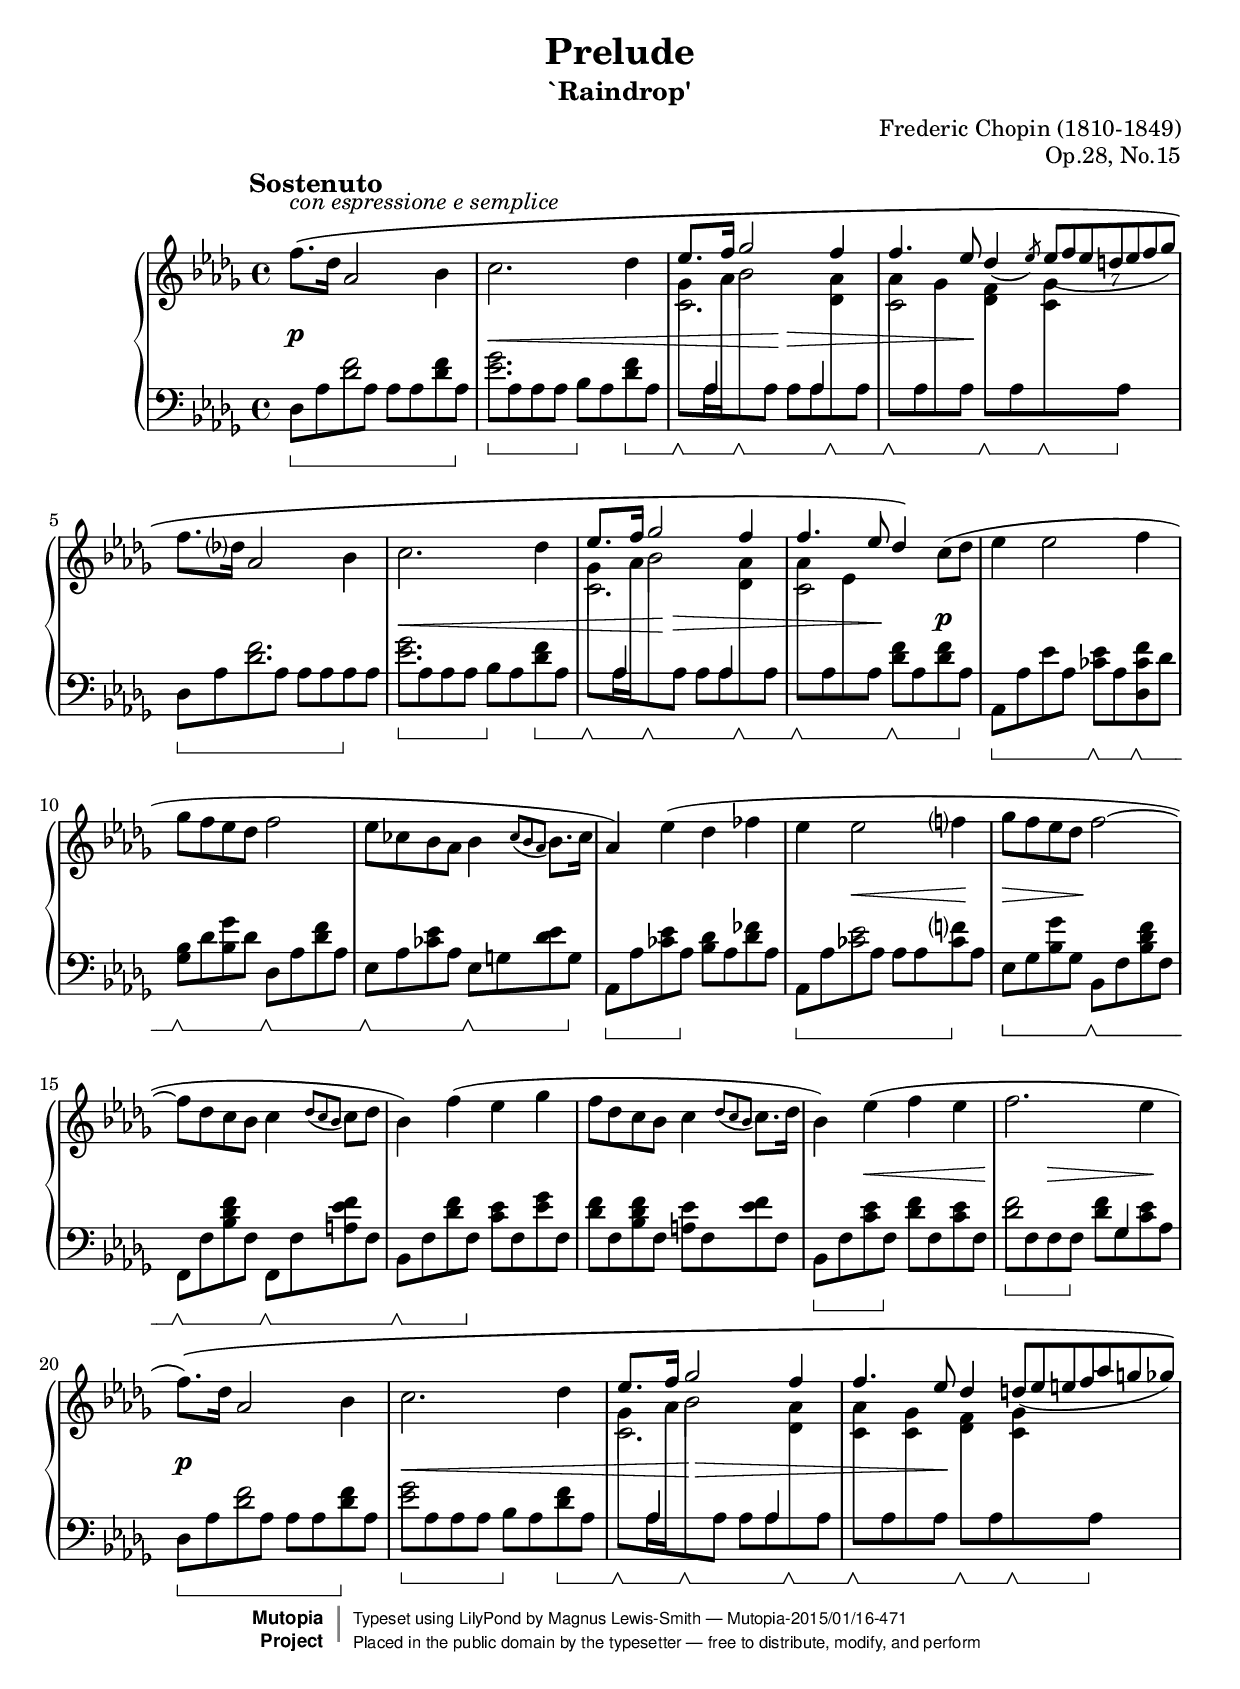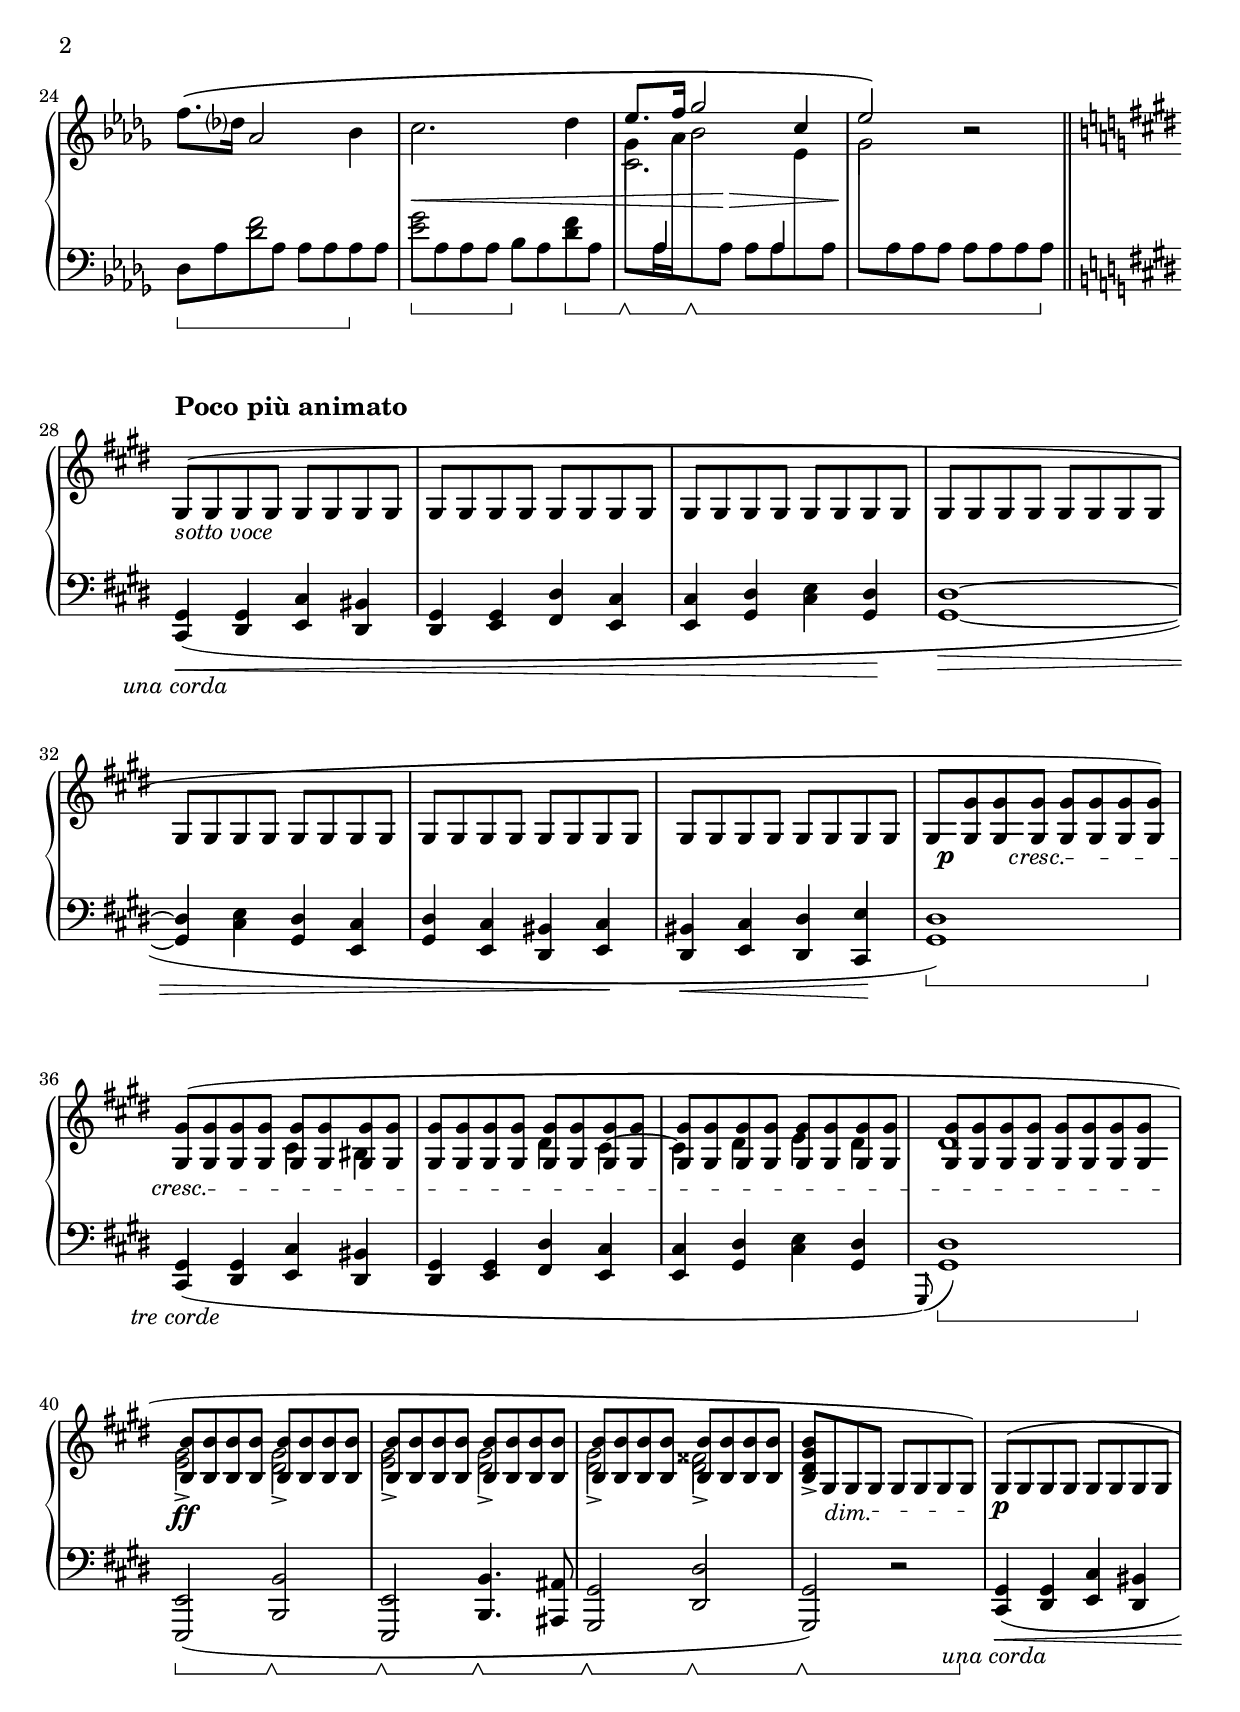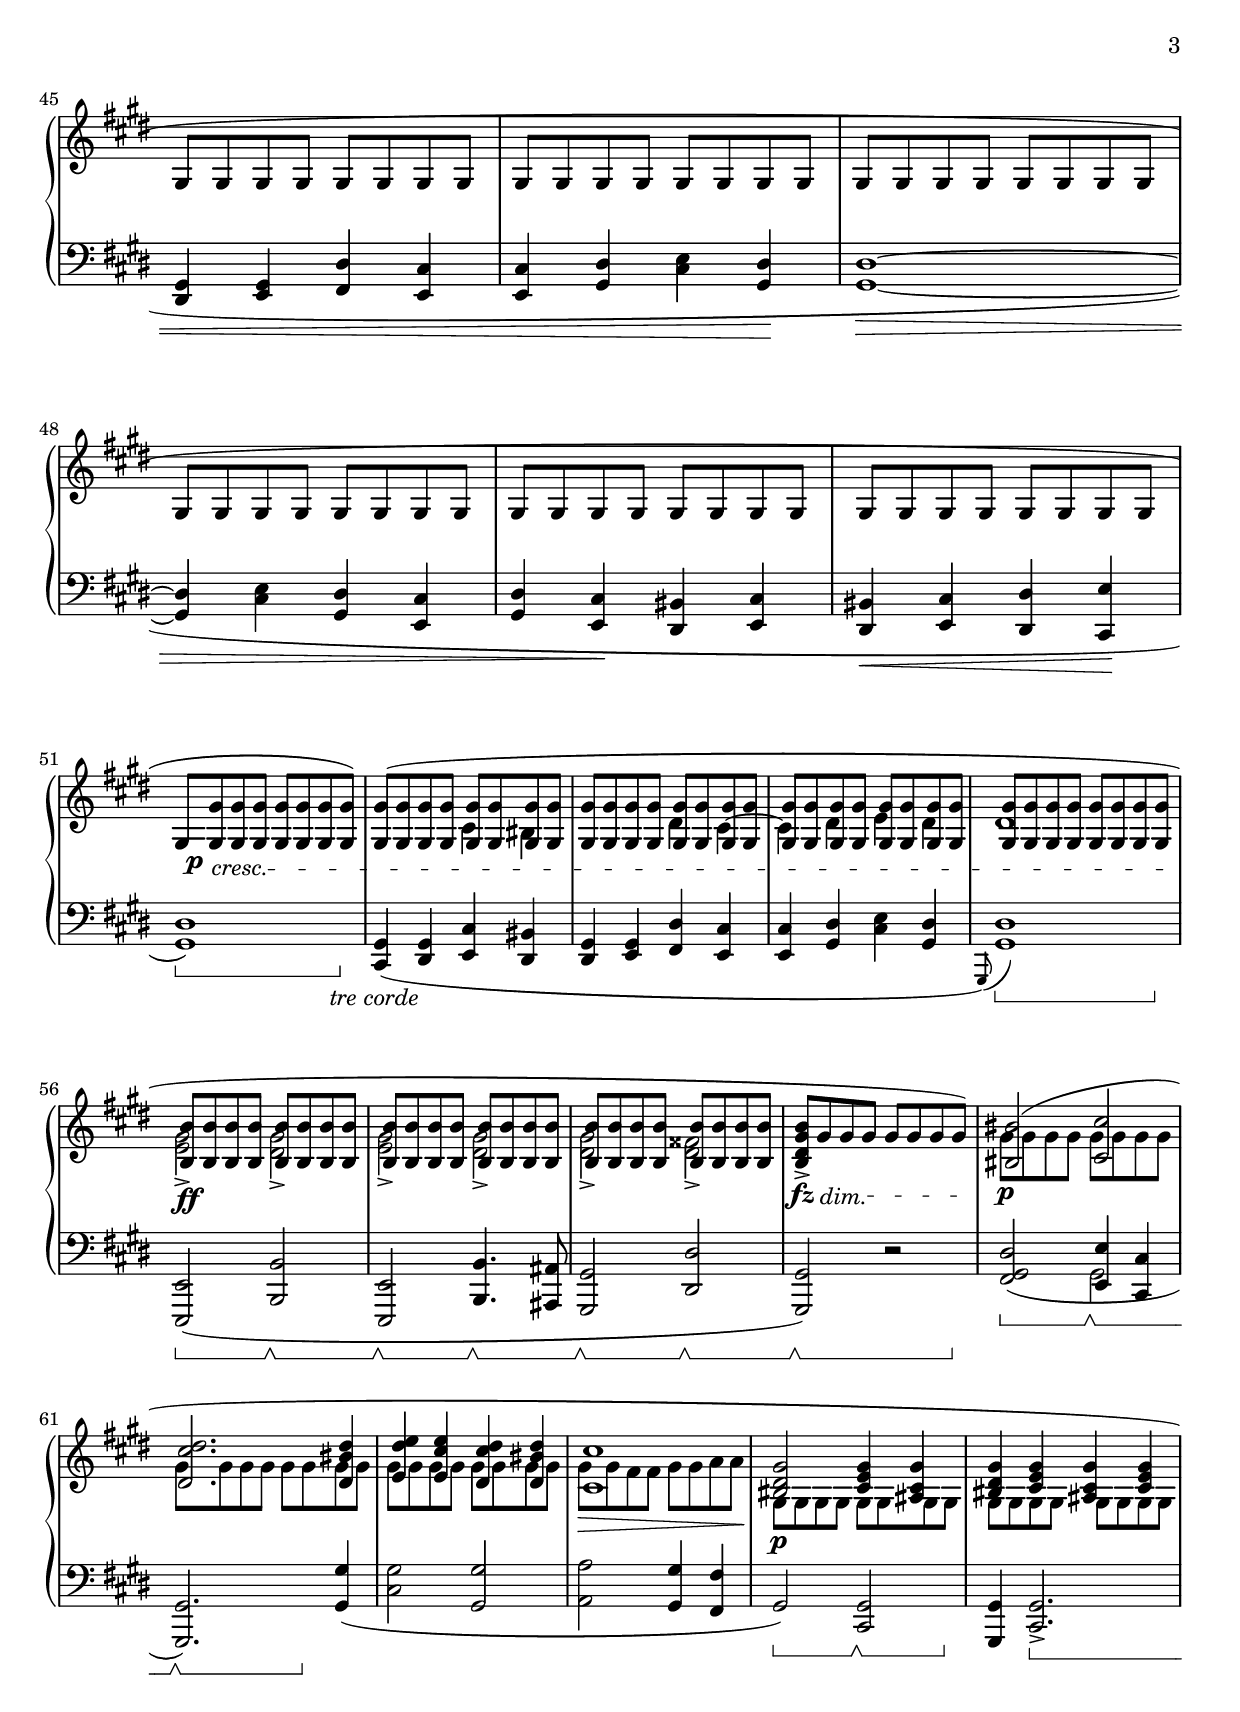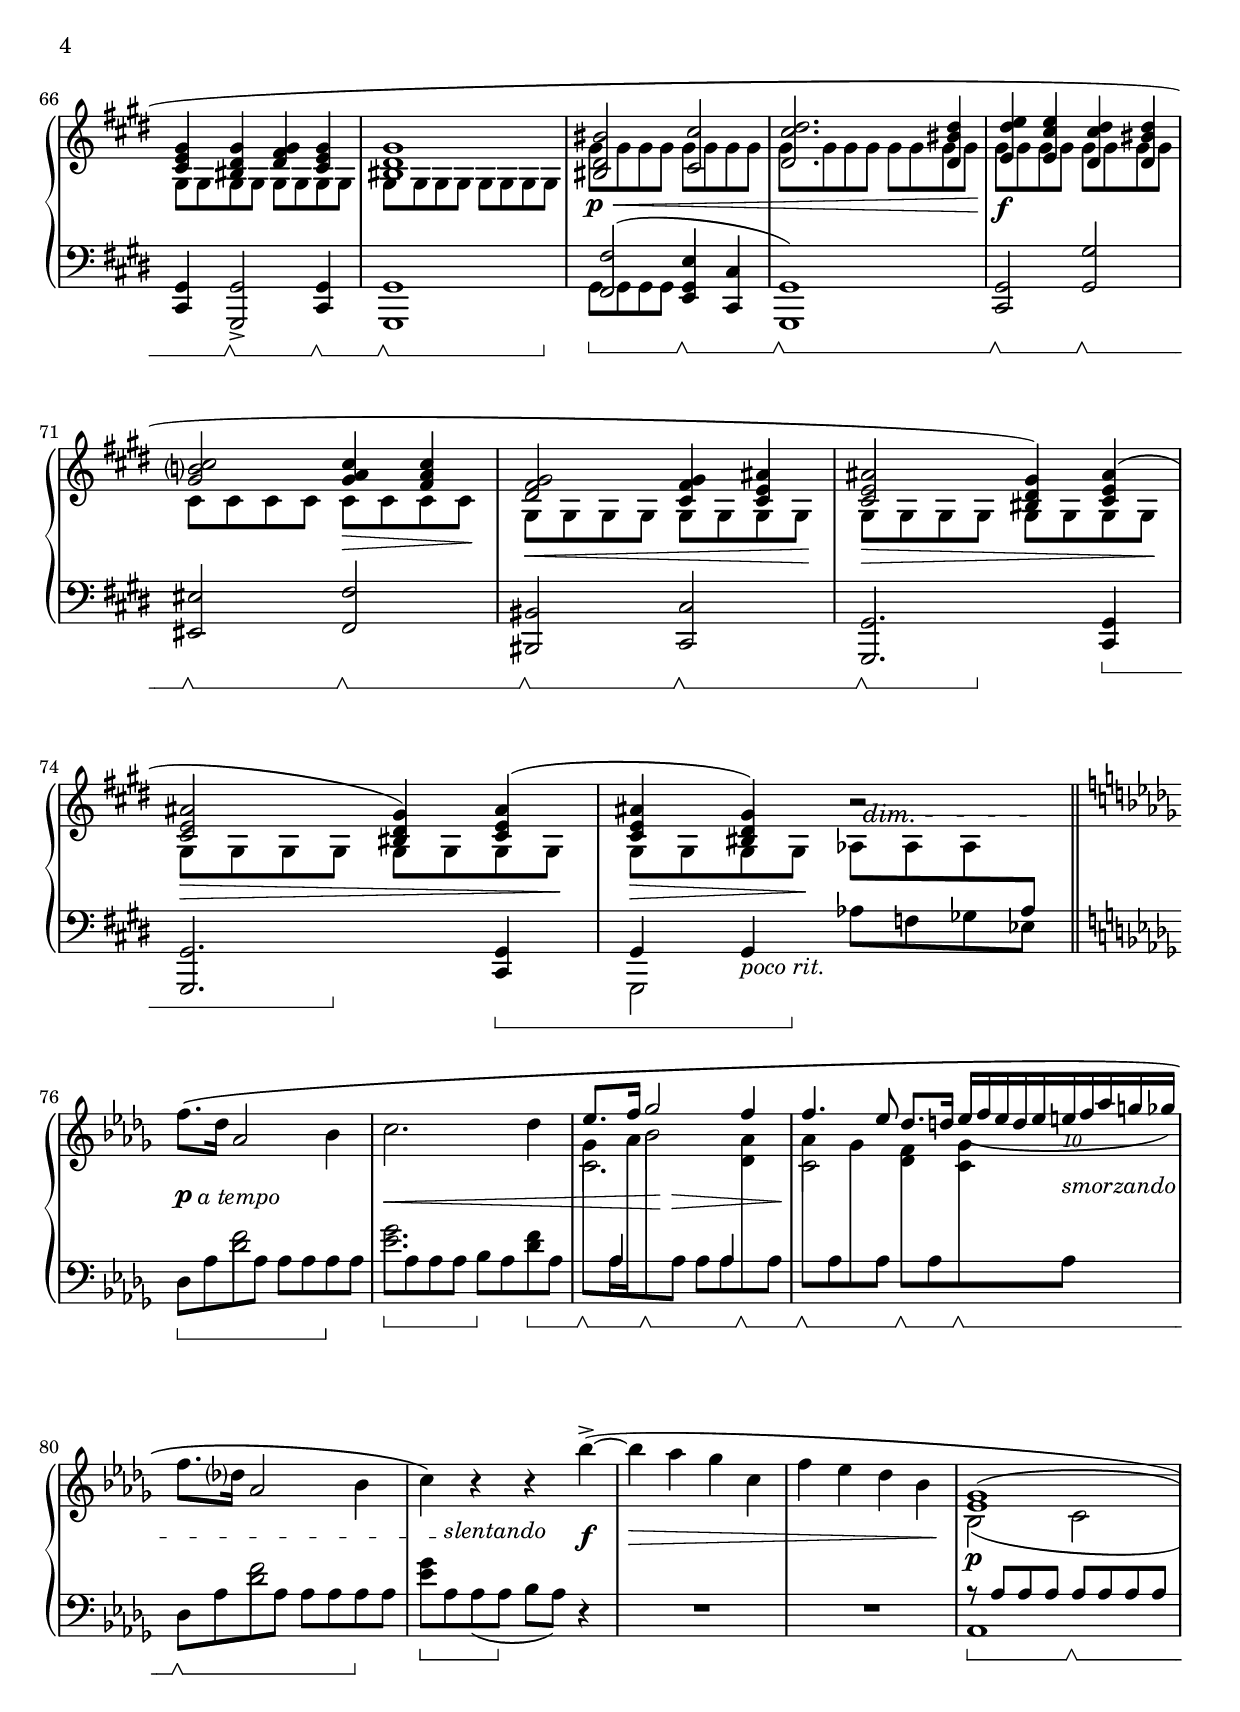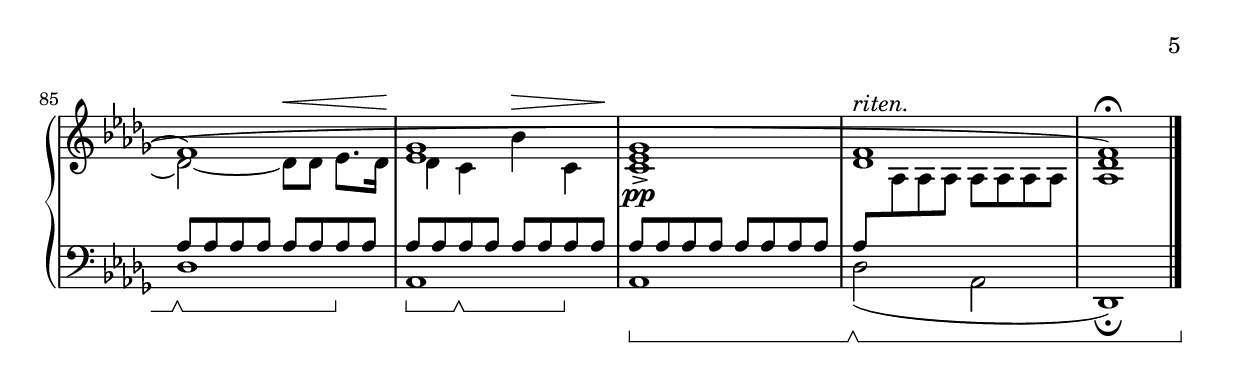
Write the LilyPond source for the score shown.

\version "2.18.2"

                    %                 "PRELUDE Op28 No15"
                    %                 by Frederic Chopin
                    %
                    %    Please see "header.ly" for more information

%#(set-default-paper-size "letter")

\include "english.ly"
\version "2.18.2"
\header {
                                % LILYPOND HEADERS
    %head =  "0.08 (12 Aug 2004)" 

    %%    dedication = "Dedication"
    title = "Prelude"
    subtitle = "`Raindrop'"
    %%    subsubtitle = "Subsubtitle"

    composer = "Frederic Chopin (1810-1849)"
    opus = "Op.28, No.15"

                                % LILYPOND FOOTERS


                                % MUTOPIA HEADERS
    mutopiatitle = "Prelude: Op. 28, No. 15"
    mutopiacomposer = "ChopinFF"
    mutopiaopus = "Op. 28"
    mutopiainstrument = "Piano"
    date = "1838/39"
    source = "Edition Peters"
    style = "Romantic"
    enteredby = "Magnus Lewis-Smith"
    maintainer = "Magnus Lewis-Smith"
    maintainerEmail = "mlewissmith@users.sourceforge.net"
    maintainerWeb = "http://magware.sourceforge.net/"
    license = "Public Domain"
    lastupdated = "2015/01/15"  %Update to LilyPond v2.18.2 (Javier Ruiz-Alma)

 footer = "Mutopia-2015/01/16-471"
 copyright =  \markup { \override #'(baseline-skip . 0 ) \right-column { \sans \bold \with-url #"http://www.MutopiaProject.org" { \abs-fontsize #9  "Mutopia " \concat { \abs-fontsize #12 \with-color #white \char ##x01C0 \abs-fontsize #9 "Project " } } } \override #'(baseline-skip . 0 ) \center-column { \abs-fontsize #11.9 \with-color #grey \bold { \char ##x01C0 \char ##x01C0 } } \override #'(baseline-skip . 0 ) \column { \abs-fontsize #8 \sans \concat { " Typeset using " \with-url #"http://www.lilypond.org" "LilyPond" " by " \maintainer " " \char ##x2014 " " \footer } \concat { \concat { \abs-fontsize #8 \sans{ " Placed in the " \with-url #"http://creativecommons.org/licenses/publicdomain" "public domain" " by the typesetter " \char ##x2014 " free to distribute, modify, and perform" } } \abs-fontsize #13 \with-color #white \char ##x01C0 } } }
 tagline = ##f
}


\paper {
    top-margin = 8 \mm
    bottom-margin = 10 \mm
    top-markup-spacing.basic-distance = #6
    markup-system-spacing.basic-distance = #8 %distance from header/title to 1st system
    top-system-spacing.basic-distance = #10 %dist. from top margin to system (no titles)
    system-system-spacing.basic-distance = #20  %fixed distance between systems
}



%{
BUGLIST
*	http: 
*	category:  projects/lily
*	group:     sources/lily/chopin_prelude_op28_no15


FEATURE REQUEST
*	http: 
*	category:  projects/lily
*	group:     sources/lily/chopin_prelude_op28_no15

LINKS
*       http: 
*	http: 
*	http: 
*	http: 
*	http: 
%}


\include "defs.ly"

\version "2.18.2"
\include "defs.ly"

sInull =  {
                                % section 1: 27 bars
    \repeat unfold 4 {\barRest|} \myBreak
    \repeat unfold 5 {\barRest|} \myBreak
    \repeat unfold 5 {\barRest|} \myBreak
    \repeat unfold 5 {\barRest|} \myBreak
    \repeat unfold 4 {\barRest|} \myBreak
    \repeat unfold 4 {\barRest|} \myBreak
}

sIrh =  \relative f'' {
    \clef treble
    \key df \major
    \time 4/4

                                % 1 - 4
    \posTxtScriptB
    f8.^\(^\txtSostenuto df16 af2 bf4 |
    c2. df4 |
    \stemUp
    ef8. f16 gf2 f4  |
    \hideTupletBracket
    f4. ef8 df4( \slashedGrace ef8) \tupletNumberDown \tuplet 7/2 { ef8[( f ef d8 ef f gf]) } |
    \showTupletBracket

                                % 5 - 8
    \stemNeutral
    f8. df16 af2 bf4 |
    c2. df4 |
    \stemUp
    ef8. f16 gf2 f4 |
    f4. ef8 df4\) \stemNeutral c8( df |

                                % 9 - 12
    ef4 ef2 f4 |
    gf8 f ef df f2 |
    ef8 cf bf af bf4 \appoggiatura {cf8[ bf af]} bf8. cf16 |
    af4) ef'( df ff |

                                % 13 - 16
    ef4 ef2 f4 |
    gf8 f ef df f2~ |
    f8 df c bf c4 \appoggiatura {df8[ c bf]} c8 df |
    bf4) f'( ef gf |

                                % 17 - 19
    f8 df c bf c4 \appoggiatura {df8[ c bf]} c8. df16 |
    bf4) ef( f ef |
    f2. ef4 |

                                % 20 - 23
    f8.)\( df16 af2 bf4 |
    c2. df4 |
    \stemUp
    ef8. f16 gf2 f4 |
    \hideTupletBracket
    f4. ef8 df4 \omit TupletNumber \tuplet 7/2 { d8([ ef e f af8 g gf)\)] } |
    \showTupletBracket

                                % 24 - 27
    \stemNeutral
    f8.\( df16 af2 bf4 |
    c2. df4 |
    \stemUp
    ef8. f16 gf2 c,4 |
    ef2\) r2 |

}

sIlh =  \relative df {
    \clef bass
    \key df \major
    \time 4/4

    \stemDown
                                % 1
    <<
        \stemDown
        { df8[ af' \ohh<df f> af] af af <df f> af } \\
        { s4 <df f>2 s4 }
    >> |

                                % 2
    <<
        \stemDown
        { \ohh<ef gf>8 af, af af bf af <df f> af } \\
        { <ef' gf>2. }
    >> |

                                % 3
    <<
        \relative gf' {
            \stemDown
            \beamFlattenB
            \csrh gf8[ \cslh af,16 \csrh af' \ohh bf8 \cslh af,]
            af8 af \csrh <df af'> \cslh af
        } \\
        \relative c'  { \stemDown \csrh c2. } \\ % [mils] expect warning: Too many clashing notecolumns
        \relative af  { \stemUp   s8 af4 s4 af} \\
        \relative bf' { \stemDown s4 \csrh \olu bf2 } \\
    >> |

                                % 4
    <<
        \stemDown
        { \csrh \beamFlattenA af8 \cslh af, \csrh gf' \cslh af, \csrh \beamFlattenA <df f> \cslh af \csrh <c gf'> \cslh af } \\
        { \csrh c2 } % [mils] expect warning: Too many clashing notecolumns
    >> |

                                % 5
    <<
        \stemDown
        { df,8 af' \ohh <df f> af af af af af }\\
        { s4 <df f>2. }
    >> |

                                % 6
    <<
        \stemDown
        { \ohh<ef gf>8 af, af af bf af <df f> af } \\
        { <ef' gf>2. }
    >> |

                                % 7
    <<
        \relative gf' {
            \stemDown
            \once\override Beam.damping = #2
            \csrh gf8[ \cslh af,16 \csrh af' \ohh bf8 \cslh af,]
            af8 af \csrh <df af'> \cslh af
        } \\
        \relative c'  { \stemDown \csrh c2. } \\ % [mils] expect warning: Too many clashing notecolumns
        \relative af  { \stemUp   s8 af4 s4 af} \\
        \relative bf' { \stemDown s4 \csrh \olu bf2 } \\
    >> |

                                % 8
    <<
        \stemDown
        { \csrh \beamFlattenA af8 \cslh af, \csrh ef' \cslh af, <df f> af <df f> af } \\
        { \csrh c2 } % [mils] expect warning: Too many clashing notecolumns
    >> |

                                % 9 - 12
    af,8 af' ef' af, <cf ef> af <df, cf' f> df' |
    <bf gf>8 df <bf gf'> df df, af' <df f> af |
    ef8 af <cf ef> af ef g <df' ef> g, |
    af,8 af' <cf ef> af <bf df> af <df ff> af |

                                % 13
    <<
        \stemDown
        { af,8 af' \ohh <cf ef> af af af <cf f> af } \\
        { s4 <cf ef>2 }
    >> |
                                % 14 - 16
    ef,8 gf <bf gf'> gf bf, f' <bf df f> f |
    f,8 f' <bf df f> f f, f' <a ef' f> f |
    bf,8 f' <df' f> f, <c' ef> f, <ef' gf> f, |

                                % 17 - 18
    <df' f>8 f, <bf df f> f <a ef'> f <ef' f> f, |
    bf,8 f' <c' ef> f, <df' f> f, <c' ef> f, |

                                % 19
    <<
        \stemDown
        { \ohh <df' f>8 f, f f <df' f> gf, <c ef> af } \\
        { <df f>2 s8 \stemUp gf,4 }
    >>

                                % 20
    <<
        \stemDown
        { df8 af' \ohh <df f> af af af <df f> af } \\
        { s4 <df f>2}
    >> |

                                % 21
    <<
        \stemDown
        { \ohh <ef gf>8 af, af af bf af <df f> af } \\
        { <ef' gf>2 }
    >> |

                                % 22
    <<
        \relative gf' {
            \stemDown
            \once\override Beam.damping = #2
            \csrh gf8[ \cslh af,16 \csrh af' \ohh bf8 \cslh af,]
            af8 af \csrh <df af'> \cslh af
        } \\
        \relative c'  { \stemDown \csrh c2. } \\ % [mils] expect warning: Too many clashing notecolumns
        \relative af  { \stemUp   s8 af4 s4 af} \\
        \relative bf' { \stemDown s4 \csrh \olu bf2 } \\
    >> |

                                % 23
    \csrh \beamFlattenA <c af'>8 \cslh af \csrh <c gf'> \cslh af \csrh \beamFlattenA <df f> \cslh af \csrh <c gf'> \cslh af |

                                % 24
    <<
        \stemDown
        { df,8 af' \ohh <df f> af af af af af } \\
        { s4 <df f>2}
    >> |

                                % 25
    <<
        \stemDown
        { \ohh <ef gf>8 af, af af bf af <df f> af } \\
        { <ef' gf>2 }
    >> |

                                % 26
    <<
        \relative gf' {
            \stemDown
            \once\override Beam.damping = #2
            \csrh gf8[ \cslh af,16 \csrh af' \ohh bf8 \cslh af,]
            af8 af \csrh ef' \cslh af,
        } \\
        \relative c'  { \stemDown \csrh c2. } \\ % [mils] expect warning: Too many clashing notecolumns
        \relative af  { \stemUp   s8 af4 s4 af} \\
        \relative bf' { \stemDown s4 \csrh \olu bf2 } \\
    >> |

                                % 27
    <<
        \stemDown
        \once\override Beam.damping = #4
        { \csrh \ohh gf8 \cslh af, af af af af af af } \\
        { \csrh gf'2 } % [mils] expect warning: Too many clashing notecolumns
    >> |
}

sIsustain =  {
                                % 1 - 4
    \sd s8 s s s s s \su |
    \sd s s s \su s \sd s |
    \sud s \sud s s s \sud s |
    \sud s s s \sud s \sud \su |

                                % 5 - 8
    \sd s s s s s \su s |
    \sd s s s \su s \sd s |
    \sud s \sud s s s \sud s |
    \sud s s s \sud s s \su |

                                % 9 - 12
    \sd s s s \sud s \sud s |
    \sud s s s \sud s s s |
    \sud s s s \sud s s \su |
    \sd s s \su s s s s |

                                % 13 - 16
    \sd s s s s s \su s |
    \sd s s s \sud s s s |
    \sud s s s \sud s s s |
    \sud s s \su s s s s |

                                % 17 - 19
    \barRest |
    \sd s8 s \su s s s s |
    \sd s s \su s s s s |

                                % 20 - 23
    \sd s8 s s s s \su s |
    \sd s s s \su s \sd s |
    \sud s \sud s s s \sud s |
    \sud s s s \sud s \sud \su |

                                % 24 - 27
    \sd s s s s s \su s |
    \sd s s s \su s \sd s |
    \sud s \sud s s s s s |
    s s s s s s s \su |
}

sIdyn =  {
                                % 1 - 4
    \posDynTxtA s8\p s s s s s s s |
    s8\< s s s s s s s |
    s s s s\! s\> s s s |
    s s s s\! s s s s|

                                % 5 - 8
    \barRest |
    s8\< s s s s s s s |
    s s s\! s\> s s s s |
    s s s s\! s s \posDynTxtA s\p s |

                                % 9 - 12
    \barRest |
    \barRest |
    \barRest |
    \barRest |

                                % 13 - 16
    s8 s s\< s s s s\! s |
    s\> s s s\! s s s s |
    \barRest |
    \barRest |

                                % 17 - 20
    \barRest |
    s8 s s\< s s s s s |
    s\! s s\> s s s s\! s |
    \posDynTxtA s\p s s s s s s s|

                                % 21 - 24
    s8\< s s s s s s s |
    s s s\!\> s s s s s |
    s s s s\! s s s s |
    \barRest |

                                % 25 - 27
    s8\< s s s s s s s |
    s s s s\> s s s s |
    s\! s s s s s s s|
}

\version "2.18.2"
\include "defs.ly"

sIInull =  {
    \repeat unfold 4 {\barRest|} \myBreak % 28 - 31
    \repeat unfold 4 {\barRest|} \myBreak % 32 - 35
    \repeat unfold 4 {\barRest|} \myBreak % 36 - 39
    \repeat unfold 5 {\barRest|} \myBreak % 40 - 44
    \repeat unfold 6 {\barRest|} \myBreak % 45 - 50
    \repeat unfold 5 {\barRest|} \myBreak % 51 - 55
    \repeat unfold 5 {\barRest|} \myBreak % 56 - 60
    \repeat unfold 5 {\barRest|} \myBreak % 61 - 65
    \repeat unfold 5 {\barRest|} \myBreak % 66 - 70
    \repeat unfold 5 {\barRest|} \myBreak % 71 - 75
}

% right-hand upper voice
sIIrhI =  {
    \relative gs {
        \key cs \minor
        \slurUp

                                % 28 - 31
        gs8^\markup{\bold\large "Poco più animato"}( gs gs gs gs gs gs gs |
        gs8 gs gs gs gs gs gs gs |
        gs8 gs gs gs gs gs gs gs |
        gs8 gs gs gs gs gs gs gs |

                                % 32 - 35
        gs8 gs gs gs gs gs gs gs |
        gs8 gs gs gs gs gs gs gs |
        gs8 gs gs gs gs gs gs gs |
        gs8 <gs gs'> <gs gs'> <gs gs'> <gs gs'> <gs gs'> <gs gs'> <gs gs'>) |

                                % 36 - 39
        <gs gs'>( <gs gs'> <gs gs'> <gs gs'> <gs gs'> <gs gs'> <gs gs'> <gs gs'> |
        <gs gs'> <gs gs'> <gs gs'> <gs gs'> <gs gs'> <gs gs'> <gs gs'> <gs gs'> |
        <gs gs'> <gs gs'> <gs gs'> <gs gs'> <gs gs'> <gs gs'> <gs gs'> <gs gs'> |
        <gs gs'> <gs gs'> <gs gs'> <gs gs'> <gs gs'> <gs gs'> <gs gs'> <gs gs'> |

                                % 40 - 43
        <b b'> <b b'> <b b'> <b b'> <b b'> <b b'> <b b'> <b b'> |
        <b b'> <b b'> <b b'> <b b'> <b b'> <b b'> <b b'> <b b'> |
        <b b'> <b b'> <b b'> <b b'> <b b'> <b b'> <b b'> <b b'> |
        <b ds gs b>_> gs gs gs gs gs gs gs) |

                                % 44 - 47
        gs8( gs gs gs gs gs gs gs |
        gs8 gs gs gs gs gs gs gs |
        gs8 gs gs gs gs gs gs gs |
        gs8 gs gs gs gs gs gs gs |

                                % 48 - 51
        gs8 gs gs gs gs gs gs gs |
        gs8 gs gs gs gs gs gs gs |
        gs8 gs gs gs gs gs gs gs |
        gs8 \ignoreClash <gs gs'> <gs gs'> <gs gs'> <gs gs'> <gs gs'> <gs gs'> <gs gs'>) |

                                % 52 - 55
        <gs gs'>( <gs gs'> <gs gs'> <gs gs'> <gs gs'> <gs gs'> <gs gs'> <gs gs'> |
        <gs gs'> <gs gs'> <gs gs'> <gs gs'> <gs gs'> <gs gs'> <gs gs'> <gs gs'> |
        <gs gs'> <gs gs'> <gs gs'> <gs gs'> <gs gs'> <gs gs'> <gs gs'> <gs gs'> |
        <gs gs'> <gs gs'> <gs gs'> <gs gs'> <gs gs'> <gs gs'> <gs gs'> \ignoreClash <gs gs'> |

                                % 56 - 59
        <b b'> <b b'> <b b'> <b b'> <b b'> <b b'> <b b'> <b b'> |
        <b b'> <b b'> <b b'> <b b'> <b b'> <b b'> <b b'> <b b'> |
        <b b'> <b b'> <b b'> <b b'> <b b'> <b b'> <b b'> <b b'> |
        <b ds gs b>_> gs' gs gs gs gs gs gs) |

                                % 60 - 63
        <bs bs,>2( <cs cs,> |
        <ds cs ds,>2. <ds bs ds,>4 |
        <e ds e,>4 <e cs e,> <ds cs ds,> <ds bs ds,> |
        <cs cs,>1 |

                                % 64 - 67
        <bs, ds gs>2 <cs e gs>4 <as cs gs'> |
        <bs ds gs>4 <cs e gs> <as cs gs'> <cs e gs> |
        <cs e gs> <bs ds gs> <ds fs gs> <cs e gs> |
        <bs ds gs>1 |

                                % 68 - 71
        <bs ds bs'>2 <cs cs'> |
        <ds cs' ds>2. <ds bs' ds>4 |
        <e ds' e>4 <e cs' e> <ds cs' ds> <ds bs' ds> |
        <gs b cs>2 <gs a cs>4 <fs a cs> |

                                % 72 - 75
        <ds fs gs>2 <cs fs gs>4 <cs e as> |
        <cs e as>2 <bs ds gs>4) <cs e as>( |
        <cs e as>2 <bs ds gs>4) <cs e as>( |
        <cs e as> <bs ds gs>) b'2\rest
    }
}


% right-hand lower voice
sIIrhII =  {
    \relative cs' {
        \key cs \minor
        \stemDown
        \slurDown
                                % 28 - 31
        \barRest |
        \barRest |
        \barRest |
        \barRest |

                                % 32 - 35
        \barRest |
        \barRest |
        \barRest |
        \barRest |

                                % 36 - 39
        s4 s cs bs |
        s s ds cs~ |
        cs ds e ds |
        ds1 |

                                % 40 - 43
        <e gs>2_> <ds gs>_> |
        <e gs>_> <ds gs>_> |
        <ds gs>_> <ds fss>_> |
        \barRest |

                                % 44 - 47
        \barRest |
        \barRest |
        \barRest |
        \barRest |

                                % 48 - 51
        \barRest |
        \barRest |
        \barRest |
        \barRest |

                                % 52 - 55
        s4 s cs bs |
        s s ds cs~ |
        cs ds e ds |
        ds1 |

                                % 56 - 59
        <e gs>2_> <ds gs>_> |
        <e gs>_> <ds gs>_> |
        <ds gs>_> <ds fss>_> |
        \barRest |

                                % 60 - 63
        \override Beam.positions = #'(-5 . -5)
        gs8 gs gs gs gs gs gs gs |
        gs8 gs gs gs gs gs gs gs |
        gs8 gs gs gs gs gs gs gs |
        gs gs fs fs gs gs a a |
        \revert Beam.positions

                                % 64 - 67
        gs,8 gs gs gs gs gs gs gs |
        gs gs gs gs gs gs gs gs |
        gs gs gs gs gs gs gs gs |
        gs gs gs gs gs gs gs gs |

                                % 68 - 71
        \override Beam.positions = #'(-5 . -5)
        gs'8 gs gs gs gs gs gs gs |
        gs gs gs gs gs gs gs gs |
        gs gs gs gs gs gs gs gs |
        \revert Beam.positions
        cs, cs cs cs cs cs cs cs |

                                % 72 - 75
        gs8 gs gs gs gs gs gs gs |
        gs gs gs gs gs gs gs gs |
        gs gs gs gs gs gs gs gs |
        gs gs gs gs {
            \dynamicUp
            \set decrescendoText = \markup { \italic "dim." }
            \set decrescendoSpanner = #'text
            \once \override DynamicTextSpanner.extra-offset = #'( 1.3 . -6.1)
            af[\> af af \cslh \stemUp af\!]
        }|
    }
}


sIIrh =   {
    <<
        { \context Voice = "upper" {\sIIrhI} } \\
        { \context Voice = "lower" {\sIIrhII} }
    >>
}

sIIdyn =   {
                                % 28 - 31
    \context Voice = "upper" { s8_\markup{\italic "sotto voce"} s s s s s s s | }
    \barRest |
    \barRest |
    \barRest |

                                % 32 - 35
    \barRest |
    \barRest |
    \barRest |
    \context Voice = "lower" {
       
        %% transparent note to align "cresc" correctly
        \ohnu gs8\p s \ohnu \setCrescSpanner gs\startTextSpan s s s s s | % [mils] expect warning: Too many clashing notecolumns
    }

                                % 36 - 39
    \barRest |
    \barRest |
    \barRest |
    \context Voice = "lower" { s8 s s s s s s \ohnu gs\stopTextSpan | } % [mils] expect warning: Too many clashing notecolumns

                                % 40 - 43
    \context Voice = "lower" { s8\ff s s s s s s s | }
    \barRest |
    \barRest |

    \context Voice = "upper" {
        \setDimSpanner
        s8 s\startTextSpan s s s s s s\stopTextSpan |
    }

                                % 44 - 47
    \context Voice = "upper" { s8\p s s s s s s s | }
    \barRest |
    \barRest |
    \barRest |

                                % 48 - 51
    \barRest |
    \barRest |
    \barRest |

    \context Voice = "lower" {
        %% transparent note to align "cresc" correctly
        \ohnu gs8\p \ohnu gs\startTextSpan s s s s s s | % [mils] expect warning: Too many clashing notecolumns
    }
                                % 52 - 55
    \barRest |
    \barRest |
    \barRest |
    \context Voice = "lower" { s8 s s s s s s \ohnu gs\stopTextSpan | } % [mils] expect warning: Too many clashing notecolumns

                                % 56 - 59
    \context Voice = "upper" { s8\ff s s s s s s s | }
    \barRest |
    \barRest |
    \context Voice = "upper" {
        \crescTextCresc
        s8\fz \setDimSpanner  s_\startTextSpan s s s s s s\stopTextSpan |
    }

                                % 60 - 63
    \context Voice = "lower" { s\p s s s s s s s | }
    \barRest |
    \barRest |
    \context Voice = "lower" { s8\> s s s s s s s\! | }

                                % 64 - 67
    \context Voice = "lower" { s8\p s s s s s s s | }
    \barRest |
    \barRest |
    \barRest |

                                % 68 - 71
    \context Voice = "lower" {
        s8\p\< s s s s s s s |
        s s s s s s s s\! |
        s\f s s s s s s s |
        s s s s s\> s s s\! |
    }

                                % 72 - 75
    \context Voice = "lower" {
        s8\< s s s s s s s\! |
        s\> s s s s s s s\! |
        s\> s s s s s s s\! |
        s\> s s s\! s s s s |
    }
}

% left-hand
sIIlh =  \relative gs, {
    \key cs \minor
    \slurDown

                                % 28 - 31
    \once\override Slur.height-limit = #3
    <gs cs,>4\<( <gs ds> <cs e,> <bs ds,> |
    <gs ds> <gs e> <ds' fs,> <cs e,> |
    <cs e,> <ds gs,> <e cs> <ds gs,>\! |
    <ds gs,>1\>~ |

                                % 32 - 35
    <ds gs,>4 <e cs> <ds gs,> <cs e,> |
    <ds gs,> <cs e,> <bs ds,> <cs e,>\! |
    <bs ds,>\< <cs e,> <ds ds,> <e cs,>\! |
    <ds gs,>1) |

                                % 36 - 39
    <gs, cs,>4( <gs ds> <cs e,> <bs ds,> |
    <gs ds> <gs e> <ds' fs,> <cs e,> |
    <cs e,> <ds gs,> <e cs> <ds gs,> |
    \appoggiatura gs,,8) <ds'' gs,>1 |

                                % 40 - 43
    <e, e,>2( <b' b,> |
    <e, e,> <b' b,>4. <as as,>8 |
    <gs gs,>2 <ds' ds,> |
    <gs, gs,>) r2 |

                                % 44 - 47
    <gs cs,>4\<( <gs ds> <cs e,> <bs ds,> |
    <gs ds> <gs e> <ds' fs,> <cs e,> |
    <cs e,> <ds gs,> <e cs> <ds gs,>\! |
    <ds gs,>1\>~ |

                                % 48 - 51
    <ds gs,>4 <e cs> <ds gs,> <cs e,> |
    <ds gs,> <cs e,>\! <bs ds,> <cs e,> |
    <bs ds,>\< <cs e,> <ds ds,> <e cs,>\! |
    <ds gs,>1) |

                                % 52 - 55
    <gs, cs,>4( <gs ds> <cs e,> <bs ds,> |
    <gs ds> <gs e> <ds' fs,> <cs e,> |
    <cs e,> <ds gs,> <e cs> <ds gs,> |
    \appoggiatura gs,,8) <ds'' gs,>1 |

                                % 56 - 59
    <e, e,>2( <b' b,> |
    <e, e,> <b' b,>4. <as as,>8 |
    <gs gs,>2 <ds' ds,> |
    <gs, gs,>) r2 |

                                % 60 - 63
    <fs gs ds'>2( << { <e e'>4 <cs cs'> } \\
                    { gs'2 } >> |
    <gs gs,>2.) <gs gs'>4( |
    <cs gs'>2 <gs gs'> |
    <a a'> <gs gs'>4 <fs fs'> |

                                % 64 - 67
    gs2) <gs cs,> |
    <gs gs,>4 <gs cs,>2._> |
    <gs cs,>4 <gs gs,>2_> <gs cs,>4 |
    <gs gs,>1 |

                                % 68 - 71
    << { <fs fs'>2( <e gs e'>4 <cs cs'> | <gs gs'>1) } \\
       { gs'8 gs gs gs } >>  |
    <gs cs,>2 <gs gs'> |
    <es es'>2 <fs fs'> |

                                % 72 - 75
    <bs bs,>2 <cs cs,> |
    <gs gs,>2. <gs cs,>4 |
    <gs gs,>2. <gs cs,>4 |
    << { gs4
         \once\override TextScript.staff-padding = #0
         gs_\markup{\italic "poco rit."} } \\
       { gs,2 } >> af''8[ f gf ef] |
}

% sustain
sIIsustain =  {
                                % 28 - 31
    s8\unaCorda s s s s s s s |
    \barRest |
    \barRest |
    \barRest |
                                % 32 - 35
    \barRest |
    \barRest |
    \barRest |
    \sd s8 s s s s s \su |
                                % 36 - 39
    s8\treCorde s s s s s s s |
    \barRest |
    \barRest |
    \sd s8 s s s s s \su |

                                % 40 - 43
    \sd s s s \sud s s s |
    \sud s s s \sud s s s |
    \sud s s s \sud s s s |
    \sud s s s s s s \su |

                                % 44 - 47
    s8\unaCorda s s s s s s s |
    \barRest |
    \barRest |
    \barRest |

                                % 48 - 51
    \barRest |
    \barRest |
    \barRest |
    \sd s8 s s s s s \su |
                                % 52 - 55
    s8\treCorde s s s s s s s |
    \barRest |
    \barRest |
    \sd s8 s s s s s \su |

                                % 56 - 59
    \sd s s s \sud s s s |
    \sud s s s \sud s s s |
    \sud s s s \sud s s s |
    \sud s s s s s s \su |

                                % 60 - 63
    \sd s s s \sud s s s |
    \sud s s s s \su s s |
    \barRest |
    \barRest |

                                % 64 - 67
    \sd s s s \sud s s \su |
    s s \sd s s s s s |
    s s \sud s s s \sud s |
    \sud s s s s s s \su |

                                % 68 - 71
    \sd s s s \sud s s s |
    \sud s s s s s s s |
    \sud s s s \sud s s s |
    \sud s s s \sud s s s |

                                % 72 - 75
    \sud s s s \sud s s s |
    \sud s s \su s s \sd s |
    s s s \su s s \sd s |
    s s s \su s s s s |

}

\version "2.18.2"
\include "defs.ly"

sIIInull =  {
    \repeat unfold 4 {\barRest|} \myBreak
    \repeat unfold 5 {\barRest|} \myBreak
    \repeat unfold 5 {\barRest|} \myBreak
}


sIIIrh =   \context Voice = "vIIIrh" {
    \relative f''{
        \key df \major

                                % 76 - 79
        f8.\( df16 af2 bf4 |
        c2. df4 |
        \stemUp
        ef8. f16 gf2 f4 |
        f4. ef8 df8. d16 \tupletNumberDown \tuplet 10/4 { ef16( f ef d ef e f af g gf) } |

                                % 80 - 83
        \stemNeutral
        f8. df16 af2 bf4 |
        c4\) r r
        bf'^>(~ |
        bf af gf c, |
        f ef df bf |

                                % 84 - 87
        << { <gf ef>1( | f) | <ef gf>1 | <ef gf> } \\
           \context Voice = "vIIIrhLOWER" {
               \stemDown\slurDown\tieDown
               bf2( c | df)~ df8[ df] ef8.[ df16] | df4 c bf' c, | c1_>
           } >> |

                                % 88 - 89
        \override TextScript.staff-padding = #0
        <df f>1 |
        \revert TextScript.staff-padding
        <af df f>)\fermata |
    }
}

sIIIlh =  \relative df {
    \key df \major

    \stemDown
                                % 76
    <<
        \stemDown
        { df8[ af' \ohh<df f> af] af af af af } \\
        { s4 <df f>2 s4 }
    >> |

                                % 77
    <<
        \stemDown
        { \ohh<ef gf>8 af, af af bf af <df f> af } \\
        { <ef' gf>2. }
    >> |

                                % 78
    <<
        \relative gf' {
            \stemDown
            \beamFlattenB
            \csrh gf8[ \cslh af,16 \csrh af' \ohh bf8 \cslh af,]
            af8 af \csrh <df af'> \cslh af
        } \\
        \relative c'  { \stemDown \csrh \ignoreClash c2. } \\ % [mils] expect warning: Too many clashing notecolumns
        \relative af  { \stemUp   s8 af4 s4 af} \\
        \relative bf' { \stemDown s4 \csrh \olu bf2 } \\
    >> |

                                % 79
    <<
        \stemDown
        { \csrh \beamFlattenA af8 \cslh af, \csrh gf' \cslh af, \csrh \beamFlattenA <df f> \cslh af \csrh <c gf'> \cslh af } \\
        { \csrh \ignoreClash c2 } % [mils] expect warning: Too many clashing notecolumns
    >> |

                                % 80
    <<
        \stemDown
        { df,8[ af' \ohh<df f> af] af af af af } \\
        { s4 <df f>2 s4 }
    >> |

                                % 81 - 83
    <ef gf>8 af, af( af bf af) r4 |   % [mils] expect warning rest direction
    R1 |
    R1 |

                                % 84 - 87
    << { r8 af af af af af af af } \\
       { af,1 } >> |
    << { af'8 af af af af af af af } \\
       { df,1 } >> |
    << { af'8 af af af af af af af } \\
       { af,1 } >> |
    << { af'8 af af af af af af af } \\
       { af,1 } >> |

                                % 88 - 89
    << { af'8 \csrh \stemDown af af af af af af af } \\
       { df,2( af | df,1)\fermata } >>
}

sIIIsustain =  {
                                % 76 - 79
    \sd s8 s s s s \su s |
    \sd s s s \su s \sd s |
    \sud s \sud s s s \sud s |
    \sud s s s \sud s \sud s |
                                % 80 - 83
    \sud s s s s s \su s |
    \sd s s \su s s s s |
    \barRest |
    \barRest |

                                % 84 - 89
    \sd s8 s s \sud s s s |
    \sud s s s s s \su s |
    \sd s \sud s s s \su s |
    \sd s s s s s s s |
    \sud s s s s s s s |
    %% let the sustain come up by default
}


sIIIdyn =  \context Voice = "vIIIrh" {
                                % 76 - 79
    \posTxtScriptA \posDynTxtA s8\p_\markup{\italic "a tempo"} s s s s s s s |
    s\< s s s s s s s |
    s s s\! \posHairpinA s\> s s s s\! |
    \set crescendoText = \markup { \italic \smaller \whiteout "smorzando" }
    \set crescendoSpanner = #'text
    s s s s s s s s\< |

                                % 80 - 83
    \barRest |
    s s\!_\markup{\italic "slentando"} s s s s s\f s |
    \crescHairpin
    s\> s s s s s s s |
    s s s s s s s s\! |

                                % 84 - 89
    \context Voice = "vIIIrhLOWER" {
        \override Voice.DynamicLineSpanner.staff-padding = #0.1
        s\p s s s s s s s |
        s s s s s^\< s s s |
        s\! s s s s^\> s s s\! |
        s\pp s s s s s s s |
        \revert Voice.DynamicLineSpanner.staff-padding
    }
    s8^\markup{\italic "riten."} s s s s s s s |
    \barRest |
}


playRH =  {
                                % section 1
    <<
        \sIrh
        \sIdyn
    >>
    \bar "||"
                                % section 2
    <<
        \sIIrh
        \sIIdyn
    >>
    \bar "||"
                                % section 3
    <<
        \sIIIrh
        \sIIIdyn
    >>
    \bar "|."
}


playLH =  {
                                % section 1
    <<
        \sIlh
        \sIsustain
    >>
    \bar "||"

                                % section 2
    <<
        \sIIlh
        \sIIsustain
    >>
    \bar "||"

                                % section 3
    <<
        \sIIIlh
        \sIIIsustain
    >>
    \bar "|."
}

playNull =  {
     \sInull
     \sIInull
     \sIIInull
}

scoreAll =  {
    \new PianoStaff {
                                % setup instrument
        \set PianoStaff.midiInstrument = "acoustic grand"

                                % PLAY!
        <<
            \context Staff = "rh" {
                                % setup dynamics
                \override Staff.TextScript.staff-padding = #3
                \override Staff.DynamicLineSpanner.staff-padding = #3  % (forced-distance - 6) / 2
                \accidentalStyle Score.modern-cautionary

                                % PLAY RH!
                <<
                    \playRH
                    \playNull
                >>
            }
            \context Staff = "lh" {
                                % setup pedals
                \set Staff.pedalSustainStyle = #'bracket
                \accidentalStyle Score.modern-cautionary

                                % setup dynamics
                \override Staff.TextScript.staff-padding = #3
                \override Staff.DynamicLineSpanner.staff-padding = #3  % (forced-distance - 6) / 2

                                % PLAY LH!
                <<
                    \playLH
                    \playNull
                >>
            }
        >>
    }
}

%%%
%%% MAIN PAPER / MIDI
%%%
\score
{
     { \scoreAll }
    \layout {
        \context {
            \PianoStaff
            \override StaffGrouper.staff-staff-spacing.minimum-distance = #12.2
        }

    }
    \midi {
        \tempo 4 = 80
        %% Remove the dynamics from the midi output
        \context {
            \Voice
            \remove "Dynamic_performer"
        }
    }
}